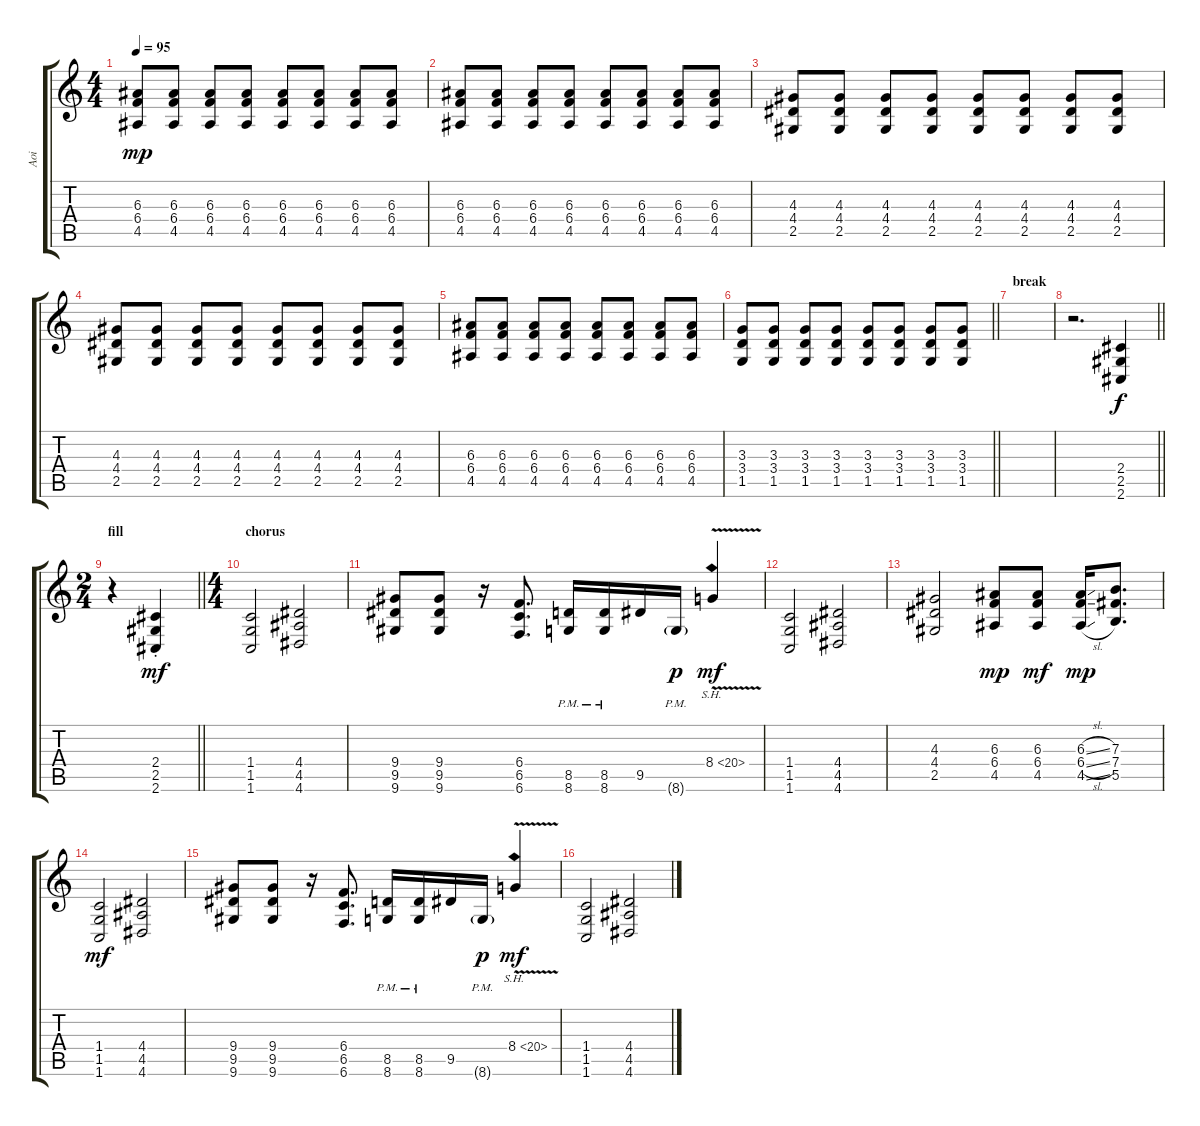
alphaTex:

\track ("Aoi" "Aoi") {instrument distortionguitar}
\staff {score tabs}
\tuning (Db4 Ab3 E3 B2 Gb2 B1) {hide}
\ts (4 4)
\tempo 95
\clef g2
\ks c
(6.3 6.4 4.5).8{dy mp} (6.3 6.4 4.5).8 (6.3 6.4 4.5).8 (6.3 6.4 4.5).8 (6.3 6.4 4.5).8 (6.3 6.4 4.5).8 (6.3 6.4 4.5).8 (6.3 6.4 4.5).8 |
(6.3 6.4 4.5).8 (6.3 6.4 4.5).8 (6.3 6.4 4.5).8 (6.3 6.4 4.5).8 (6.3 6.4 4.5).8 (6.3 6.4 4.5).8 (6.3 6.4 4.5).8 (6.3 6.4 4.5).8 |
(4.3 4.4 2.5).8 (4.3 4.4 2.5).8 (4.3 4.4 2.5).8 (4.3 4.4 2.5).8 (4.3 4.4 2.5).8 (4.3 4.4 2.5).8 (4.3 4.4 2.5).8 (4.3 4.4 2.5).8 |
(4.3 4.4 2.5).8 (4.3 4.4 2.5).8 (4.3 4.4 2.5).8 (4.3 4.4 2.5).8 (4.3 4.4 2.5).8 (4.3 4.4 2.5).8 (4.3 4.4 2.5).8 (4.3 4.4 2.5).8 |
(6.3 6.4 4.5).8 (6.3 6.4 4.5).8 (6.3 6.4 4.5).8 (6.3 6.4 4.5).8 (6.3 6.4 4.5).8 (6.3 6.4 4.5).8 (6.3 6.4 4.5).8 (6.3 6.4 4.5).8 |
\barLineRight lightlight
(3.3 3.4 1.5).8 (3.3 3.4 1.5).8 (3.3 3.4 1.5).8 (3.3 3.4 1.5).8 (3.3 3.4 1.5).8 (3.3 3.4 1.5).8 (3.3 3.4 1.5).8 (3.3 3.4 1.5).8 |
\section ("" "break")
|
\barLineRight lightlight
r.2{d} (2.4 2.5 2.6).4{dy f instrument distortionguitar} |
\ts (2 4)
\section ("" "fill")
\barLineRight lightlight
r.4 (2.4{st} 2.5{st} 2.6{st}).4{dy mf} |
\ts (4 4)
\section ("" "chorus")
(1.4 1.5 1.6).2 (4.4 4.5 4.6).2 |
(9.4 9.5 9.6).8 (9.4 9.5 9.6).8 r.16 (6.4 6.5 6.6).8{d} (8.5{pm} 8.6{pm}).16 (8.5{pm} 8.6{pm}).16 9.5.16 8.6{g pm}.16{dy p} 8.4{sh 12 v}.4{dy mf} |
(1.4 1.5 1.6).2 (4.4 4.5 4.6).2 |
(4.3 4.4 2.5).2 (6.3 6.4 4.5).8{dy mp} (6.3 6.4 4.5).8{dy mf} (6.3{sl} 6.4{sl} 4.5{sl}).16{dy mp} (7.3 7.4 5.5).8{d} |
(1.4 1.5 1.6).2{dy mf} (4.4 4.5 4.6).2 |
(9.4 9.5 9.6).8 (9.4 9.5 9.6).8 r.16 (6.4 6.5 6.6).8{d} (8.5{pm} 8.6{pm}).16 (8.5{pm} 8.6{pm}).16 9.5.16 8.6{g pm}.16{dy p} 8.4{sh 12 v}.4{dy mf} |
(1.4 1.5 1.6).2 (4.4 4.5 4.6).2
